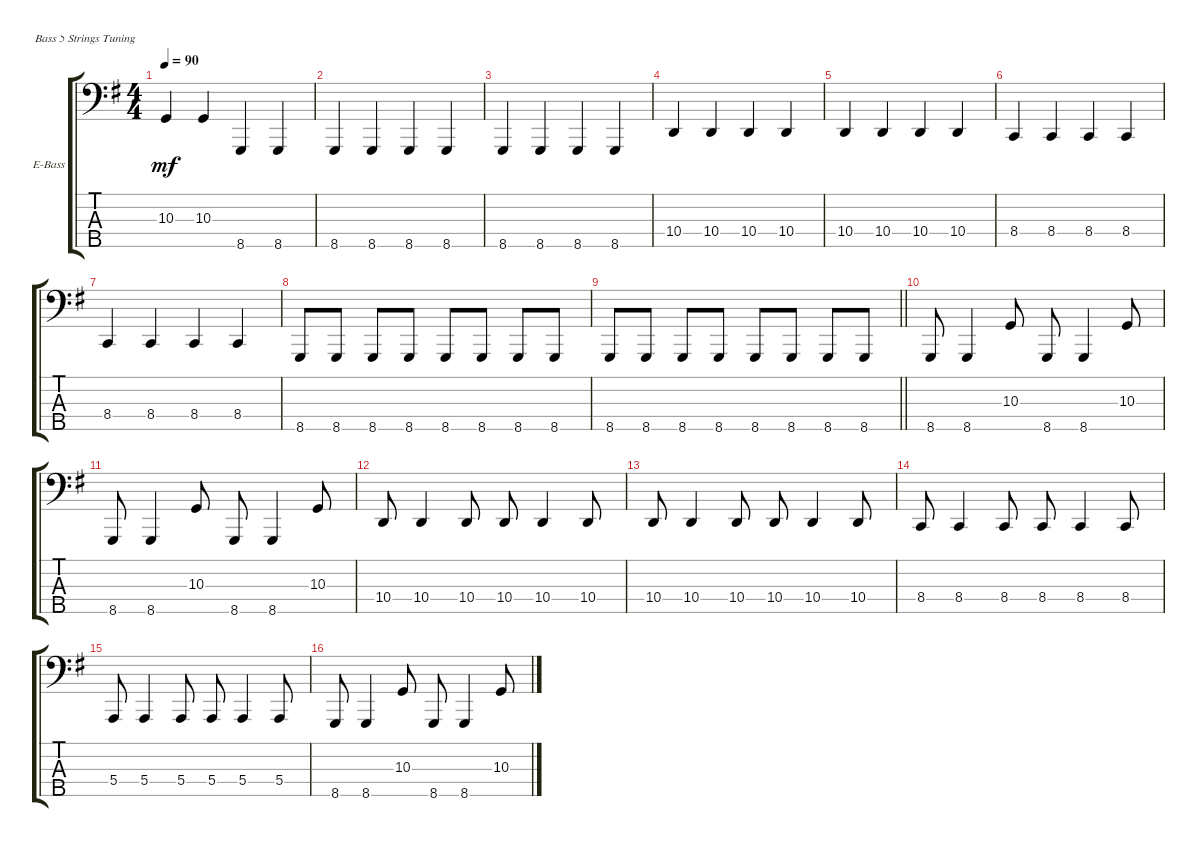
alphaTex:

\defaultSystemsLayout 4
\bracketExtendMode groupsimilarinstruments
\firstSystemTrackNameOrientation horizontal
\otherSystemsTrackNameOrientation horizontal
\track ("Electric Bass" "E-Bass") {instrument electricbassfinger}
\staff {score tabs}
\tuning (G2 D2 A1 E1 B0)
\displaytranspose 0
\ts (4 4)
\tempo 90
\clef f4
\ks g
10.3.4{dy mf} 10.3.4 8.5.4 8.5.4 |
8.5.4 8.5.4 8.5.4 8.5.4 |
8.5.4 8.5.4 8.5.4 8.5.4 |
10.4.4 10.4.4 10.4.4 10.4.4 |
10.4.4 10.4.4 10.4.4 10.4.4 |
8.4.4 8.4.4 8.4.4 8.4.4 |
8.4.4 8.4.4 8.4.4 8.4.4 |
8.5.8 8.5.8 8.5.8 8.5.8 8.5.8 8.5.8 8.5.8 8.5.8 |
\barLineRight lightlight
8.5.8 8.5.8 8.5.8 8.5.8 8.5.8 8.5.8 8.5.8 8.5.8 |
8.5.8 8.5.4 10.3.8 8.5.8 8.5.4 10.3.8 |
8.5.8 8.5.4 10.3.8 8.5.8 8.5.4 10.3.8 |
10.4.8 10.4.4 10.4.8 10.4.8 10.4.4 10.4.8 |
10.4.8 10.4.4 10.4.8 10.4.8 10.4.4 10.4.8 |
8.4.8 8.4.4 8.4.8 8.4.8 8.4.4 8.4.8 |
5.4.8 5.4.4 5.4.8 5.4.8 5.4.4 5.4.8 |
8.5.8 8.5.4 10.3.8 8.5.8 8.5.4 10.3.8
